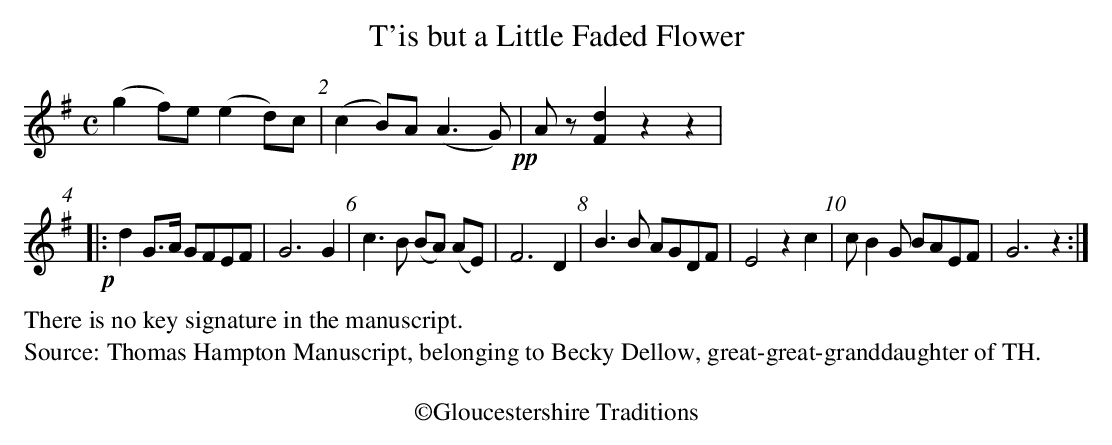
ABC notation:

X:1
T:T'is but a Little Faded Flower
M:C
L:1/8
K:G
(g2f)e (e2d)c | (c2B)A (A3G)!pp! | Az[F2d2] z2z2 |
!p!|:d2G>A GFEF | G6G2 | c3B (BA) (AE) | F6D2 |\
 B3B AGDF | E4z2c2 | cB2G BAEF | G6z2:|
